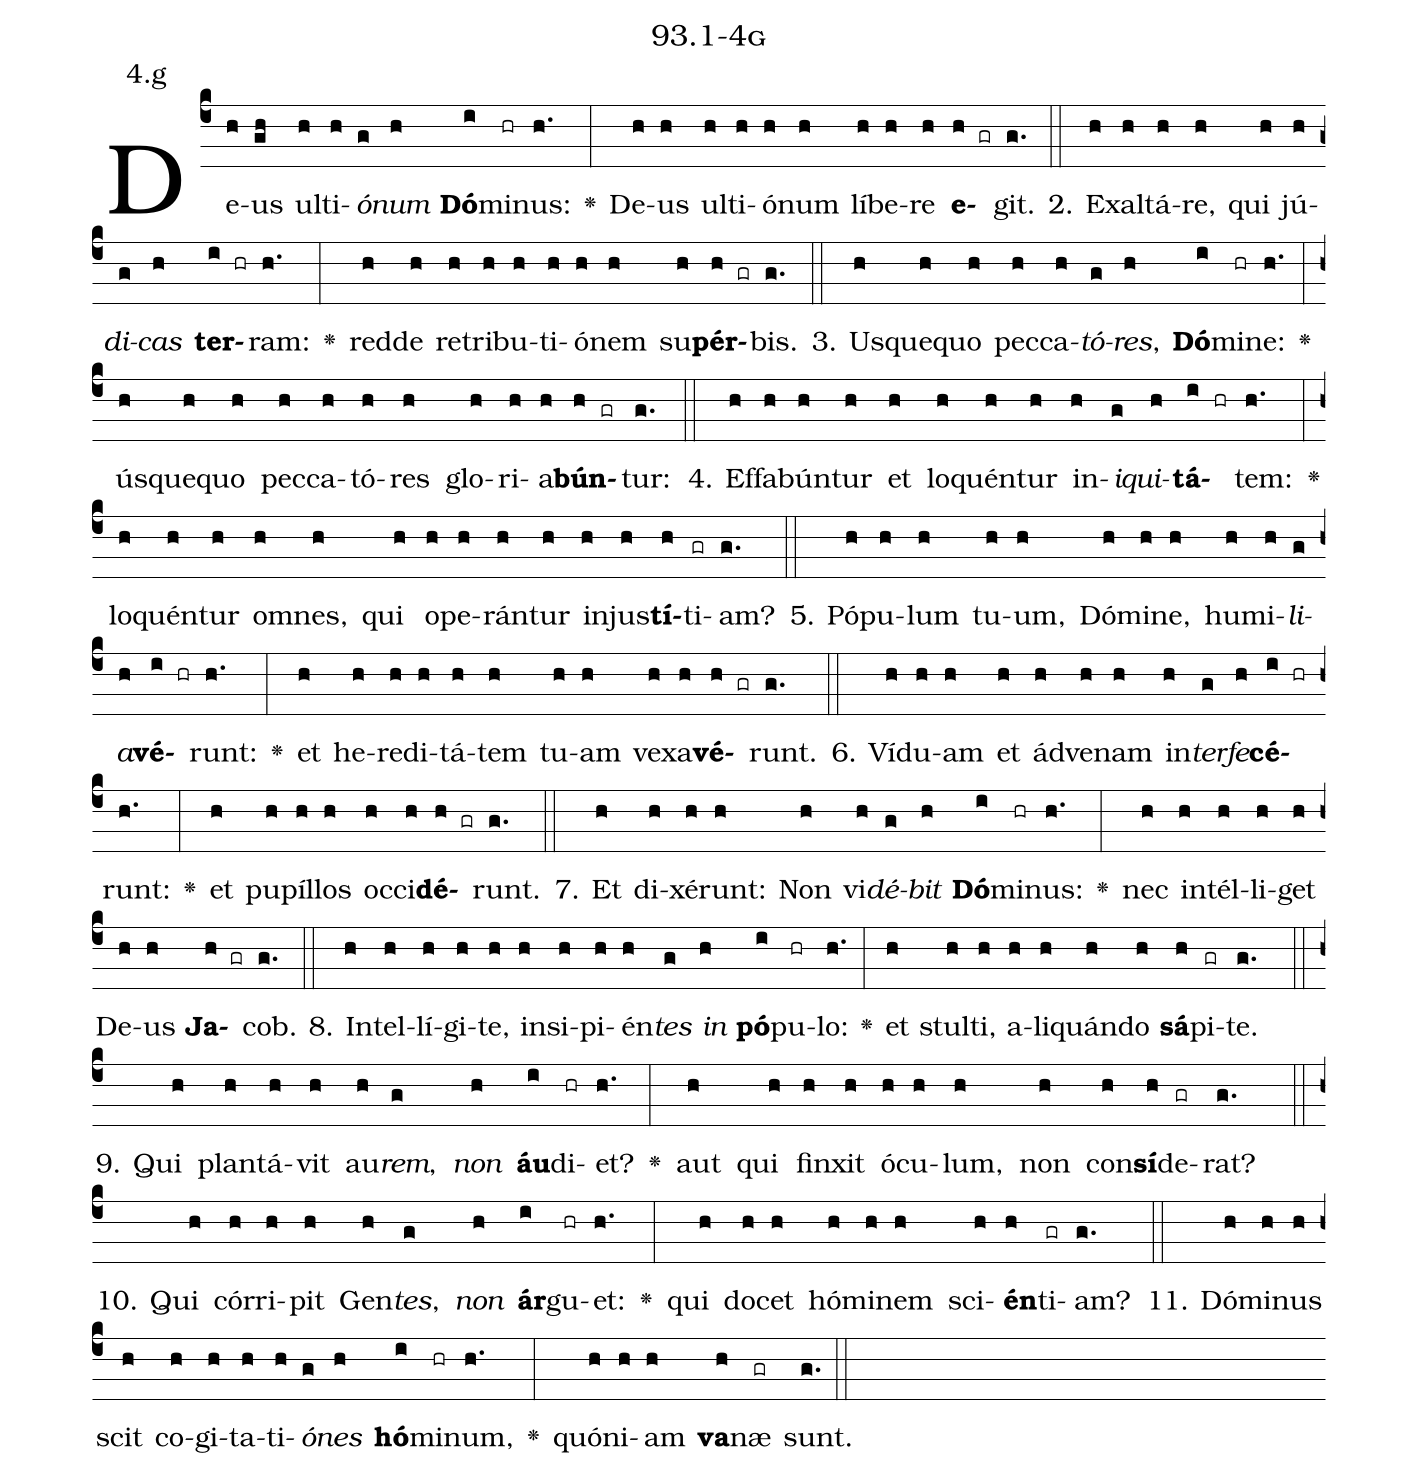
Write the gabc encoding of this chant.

name: 93.1-4g;
annotation: 4.g;
%%
(c4)De(h)us(gh) ul(h)ti(h)<i>ó</i>(g)<i>num</i>(h) <b>Dó</b>(i)mi(hr)nus:(h.) <v>\greheightstar</v>(:) De(h)us(h) ul(h)ti(h)ó(h)num(h) lí(h)be(h)re(h) <b>e</b>(h gr)git.(g.) (::)
2. Ex(h)al(h)tá(h)re,(h) qui(h) jú(h)<i>di</i>(g)<i>cas</i>(h) <b>ter</b>(i hr)ram:(h.) <v>\greheightstar</v>(:) red(h)de(h) re(h)tri(h)bu(h)ti(h)ó(h)nem(h) su(h)<b>pér</b>(h gr)bis.(g.) (::)
3. Us(h)que(h)quo(h) pec(h)ca(h)<i>tó</i>(g)<i>res</i>,(h) <b>Dó</b>(i)mi(hr)ne:(h.) <v>\greheightstar</v>(:) ús(h)que(h)quo(h) pec(h)ca(h)tó(h)res(h) glo(h)ri(h)a(h)<b>bún</b>(h gr)tur:(g.) (::)
4. Ef(h)fa(h)bún(h)tur(h) et(h) lo(h)quén(h)tur(h) in(h)<i>i</i>(g)<i>qui</i>(h)<b>tá</b>(i hr)tem:(h.) <v>\greheightstar</v>(:) lo(h)quén(h)tur(h) om(h)nes,(h) qui(h) o(h)pe(h)rán(h)tur(h) in(h)jus(h)<b>tí</b>(h)ti(gr)am?(g.) (::)
5. Pó(h)pu(h)lum(h) tu(h)um,(h) Dó(h)mi(h)ne,(h) hu(h)mi(h)<i>li</i>(g)<i>a</i>(h)<b>vé</b>(i hr)runt:(h.) <v>\greheightstar</v>(:) et(h) he(h)re(h)di(h)tá(h)tem(h) tu(h)am(h) ve(h)xa(h)<b>vé</b>(h gr)runt.(g.) (::)
6. Ví(h)du(h)am(h) et(h) ád(h)ve(h)nam(h) in(h)<i>ter</i>(g)<i>fe</i>(h)<b>cé</b>(i hr)runt:(h.) <v>\greheightstar</v>(:) et(h) pu(h)píl(h)los(h) oc(h)ci(h)<b>dé</b>(h gr)runt.(g.) (::)
7. Et(h) di(h)xé(h)runt:(h) Non(h) vi(h)<i>dé</i>(g)<i>bit</i>(h) <b>Dó</b>(i)mi(hr)nus:(h.) <v>\greheightstar</v>(:) nec(h) in(h)tél(h)li(h)get(h) De(h)us(h) <b>Ja</b>(h gr)cob.(g.) (::)
8. In(h)tel(h)lí(h)gi(h)te,(h) in(h)si(h)pi(h)én(h)<i>tes</i>(g) <i>in</i>(h) <b>pó</b>(i)pu(hr)lo:(h.) <v>\greheightstar</v>(:) et(h) stul(h)ti,(h) a(h)li(h)quán(h)do(h) <b>sá</b>(h)pi(gr)te.(g.) (::)
9. Qui(h) plan(h)tá(h)vit(h) au(h)<i>rem</i>,(g) <i>non</i>(h) <b>áu</b>(i)di(hr)et?(h.) <v>\greheightstar</v>(:) aut(h) qui(h) fin(h)xit(h) ó(h)cu(h)lum,(h) non(h) con(h)<b>sí</b>(h)de(gr)rat?(g.) (::)
10. Qui(h) cór(h)ri(h)pit(h) Gen(h)<i>tes</i>,(g) <i>non</i>(h) <b>ár</b>(i)gu(hr)et:(h.) <v>\greheightstar</v>(:) qui(h) do(h)cet(h) hó(h)mi(h)nem(h) sci(h)<b>én</b>(h)ti(gr)am?(g.) (::)
11. Dó(h)mi(h)nus(h) scit(h) co(h)gi(h)ta(h)ti(h)<i>ó</i>(g)<i>nes</i>(h) <b>hó</b>(i)mi(hr)num,(h.) <v>\greheightstar</v>(:) quón(h)i(h)am(h) <b>va</b>(h)næ(gr) sunt.(g.) (::)
